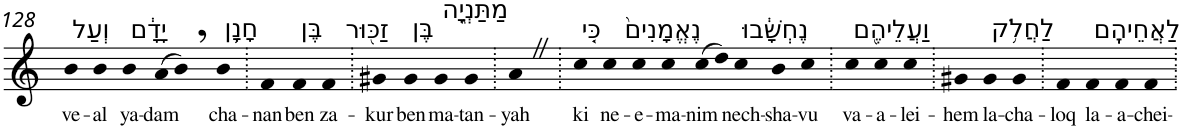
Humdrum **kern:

**kern	**text
*part1	*part1
*staff1	*staff1
*I"Piano	*
*I'Pno	*
!!LO:PB:g=z
*clefG2	*
*k[]	*
=128	=128
!LO:TX:a:t=וְעַל	!
!	!LO:LY:b
4b	ve-
!	!LO:LY:b
4b	-al
!LO:TX:a:t=יָדָ֔ם	!
!	!LO:LY:b
4b	ya-
!	!LO:LY:b
(>8a	-dam
8b,)	.
!LO:TX:a:t=חָנָ֥ן	!
!	!LO:LY:b
4b	cha-
=129.	=129.
!	!LO:LY:b
4f	-nan
!LO:TX:a:t=בֶּן	!
!	!LO:LY:b
4f	ben
!LO:TX:a:t=זַכּ֖וּר	!
!	!LO:LY:b
4f	za-
=130.	=130.
!	!LO:LY:b
4g#X	-kur
!LO:TX:a:t=בֶּן	!
!	!LO:LY:b
4g#	ben
!LO:TX:a:t=מַתַּנְיָ֑ה	!
!	!LO:LY:b
4g#	ma-
!	!LO:LY:b
4g#	-tan-
=131.	=131.
!	!LO:LY:b
4aZ	-yah
=132.	=132.
!LO:TX:a:t=כִּ֤י	!
!	!LO:LY:b
4cc	ki
!LO:TX:a:t=נֶאֱמָנִים֙	!
!	!LO:LY:b
4cc	ne-
!	!LO:LY:b
4cc	-e-
!	!LO:LY:b
4cc	-ma-
!	!LO:LY:b
(>8cc	-nim
8dd)	.
!LO:TX:a:t=נֶחְשָׁ֔בוּ	!
!	!LO:LY:b
4cc	nech-
!	!LO:LY:b
4b	-sha-
!	!LO:LY:b
4cc	-vu
=133.	=133.
!LO:TX:a:t=וַעֲלֵיהֶ֖ם	!
!	!LO:LY:b
4cc	va-
!	!LO:LY:b
4cc	-a-
!	!LO:LY:b
4cc	-lei-
=134.	=134.
!	!LO:LY:b
4g#X	-hem
!LO:TX:a:t=לַחֲלֹ֥ק	!
!	!LO:LY:b
4g#	la-
!	!LO:LY:b
4g#	-cha-
=135.	=135.
!	!LO:LY:b
4f	-loq
!LO:TX:a:t=לַאֲחֵיהֶֽם	!
!	!LO:LY:b
4f	la-
!	!LO:LY:b
4f	-a-
!	!LO:LY:b
4f	-chei-
=.	=.
*-	*-
